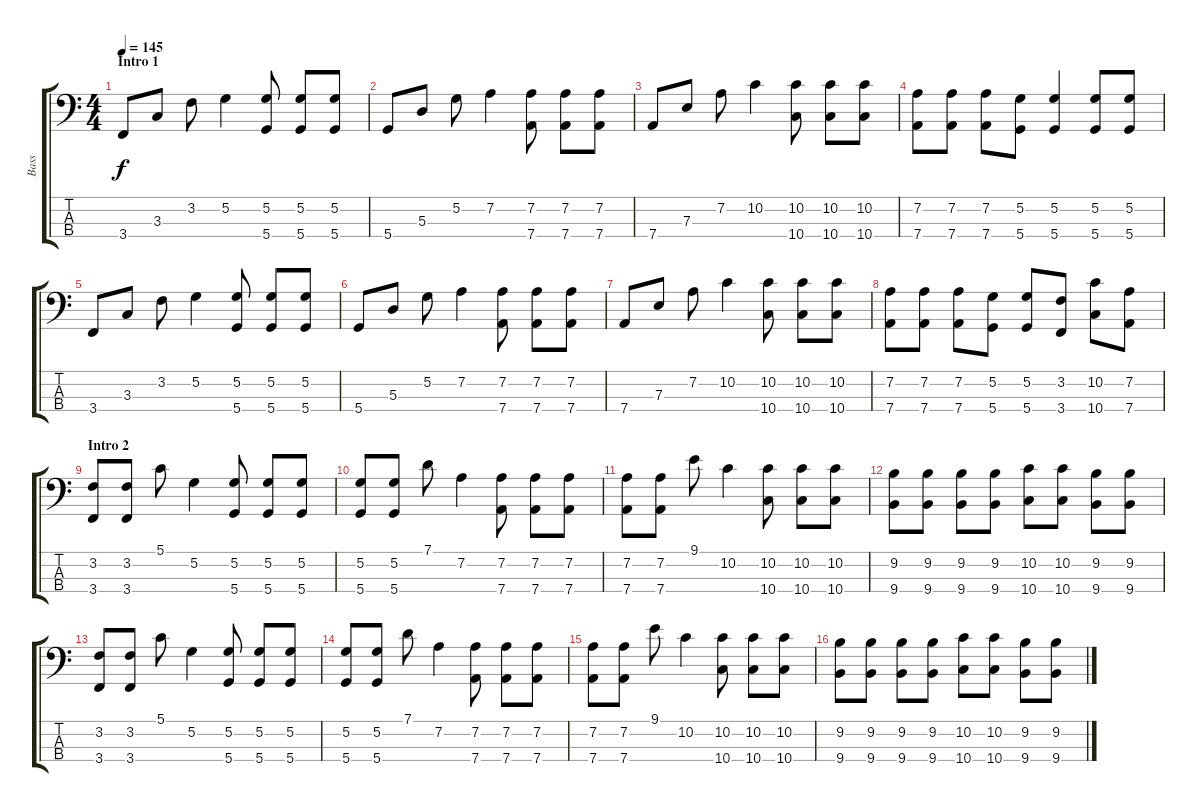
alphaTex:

\track ("Bass" "Bass") {instrument electricbassfinger}
\staff {score tabs}
\tuning (G2 D2 A1 D1) {hide}
\ts (4 4)
\section ("" "Intro 1")
\tempo 145
\clef f4
\ks c
3.4.8{dy f instrument electricbassfinger} 3.3.8 3.2.8 5.2.4 (5.2 5.4).8 (5.2 5.4).8 (5.2 5.4).8 |
5.4.8 5.3.8 5.2.8 7.2.4 (7.2 7.4).8 (7.2 7.4).8 (7.2 7.4).8 |
7.4.8 7.3.8 7.2.8 10.2.4 (10.2 10.4).8 (10.2 10.4).8 (10.2 10.4).8 |
(7.2 7.4).8 (7.2 7.4).8 (7.2 7.4).8 (5.2 5.4).8 (5.2 5.4).4 (5.2 5.4).8 (5.2 5.4).8 |
3.4.8 3.3.8 3.2.8 5.2.4 (5.2 5.4).8 (5.2 5.4).8 (5.2 5.4).8 |
5.4.8 5.3.8 5.2.8 7.2.4 (7.2 7.4).8 (7.2 7.4).8 (7.2 7.4).8 |
7.4.8 7.3.8 7.2.8 10.2.4 (10.2 10.4).8 (10.2 10.4).8 (10.2 10.4).8 |
(7.2 7.4).8 (7.2 7.4).8 (7.2 7.4).8 (5.2 5.4).8 (5.2 5.4).8 (3.2 3.4).8 (10.2 10.4).8 (7.2 7.4).8 |
\section ("" "Intro 2")
(3.2 3.4).8 (3.2 3.4).8 5.1.8 5.2.4 (5.2 5.4).8 (5.2 5.4).8 (5.2 5.4).8 |
(5.2 5.4).8 (5.2 5.4).8 7.1.8 7.2.4 (7.2 7.4).8 (7.2 7.4).8 (7.2 7.4).8 |
(7.2 7.4).8 (7.2 7.4).8 9.1.8 10.2.4 (10.2 10.4).8 (10.2 10.4).8 (10.2 10.4).8 |
(9.2 9.4).8 (9.2 9.4).8 (9.2 9.4).8 (9.2 9.4).8 (10.2 10.4).8 (10.2 10.4).8 (9.2 9.4).8 (9.2 9.4).8 |
(3.2 3.4).8 (3.2 3.4).8 5.1.8 5.2.4 (5.2 5.4).8 (5.2 5.4).8 (5.2 5.4).8 |
(5.2 5.4).8 (5.2 5.4).8 7.1.8 7.2.4 (7.2 7.4).8 (7.2 7.4).8 (7.2 7.4).8 |
(7.2 7.4).8 (7.2 7.4).8 9.1.8 10.2.4 (10.2 10.4).8 (10.2 10.4).8 (10.2 10.4).8 |
(9.2 9.4).8 (9.2 9.4).8 (9.2 9.4).8 (9.2 9.4).8 (10.2 10.4).8 (10.2 10.4).8 (9.2 9.4).8 (9.2 9.4).8
